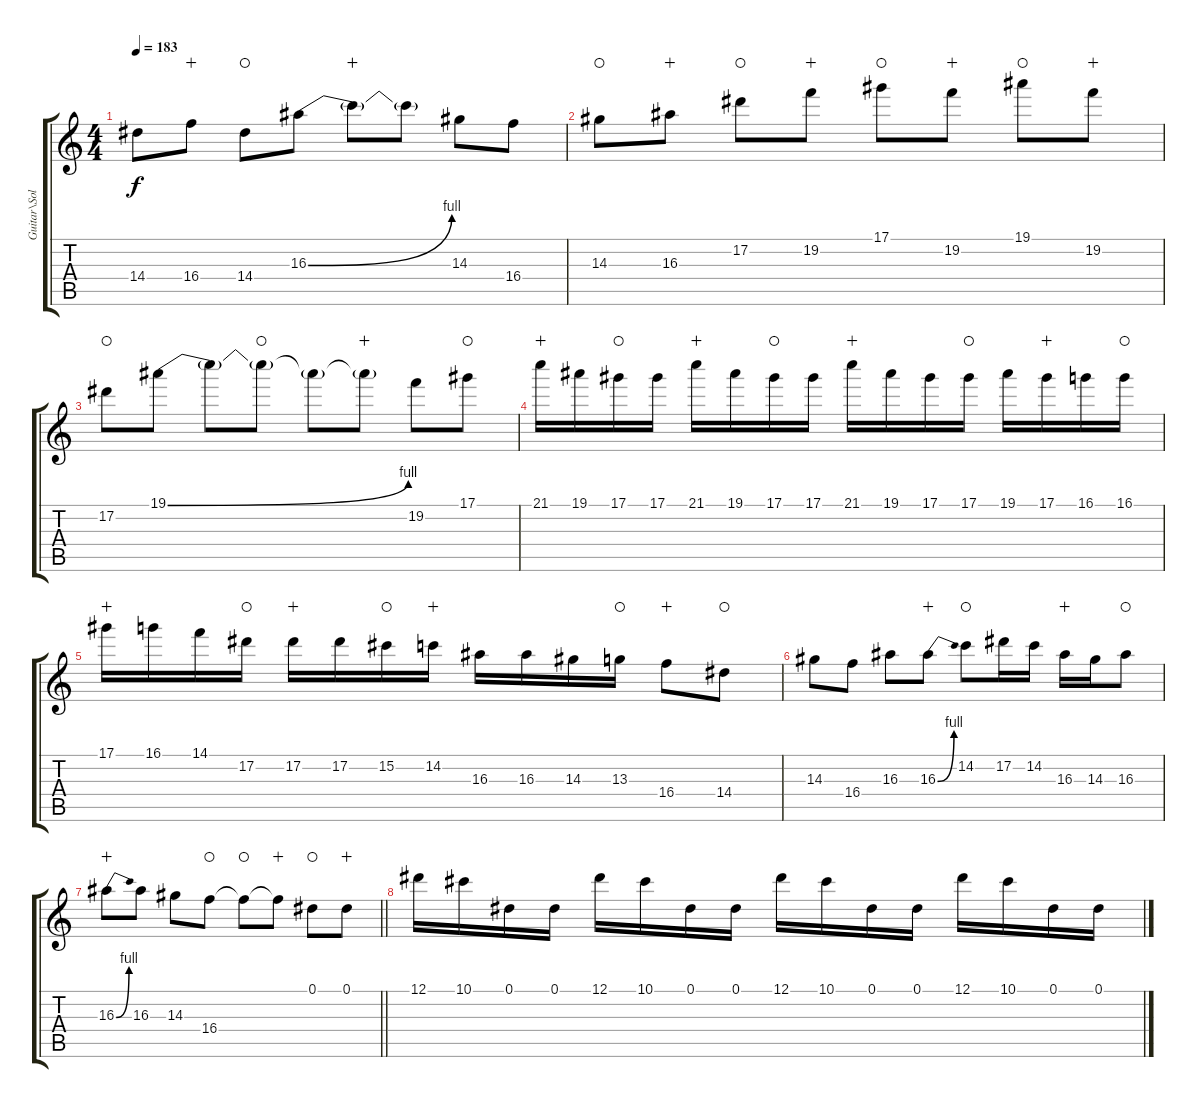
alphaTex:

\track ("Guitar\\Solo" "Guitar\\Sol") {instrument distortionguitar}
\staff {score tabs}
\tuning (Eb4 Bb3 Gb3 Db3 Ab2 Db2) {hide}
\ts (4 4)
\tempo 183
\clef g2
\ks c
14.4.8{dy f} 16.4.8{wahc} 14.4.8{waho} 16.3{be (bend 0 0 60 4)}.8 16.3{t}.8{wahc} 16.3{t}.8 14.3.8 16.4.8 |
14.3.8{waho} 16.3.8{wahc} 17.2.8{waho} 19.2.8{wahc} 17.1.8{waho} 19.2.8{wahc} 19.1.8{waho} 19.2.8{wahc} |
17.2.8{waho} 19.1{be (bend 0 0 60 4)}.8 19.1{t}.8 19.1{t}.8{waho} 19.1{t}.8 19.1{t}.8{wahc} 19.2.8 17.1.8{waho} |
21.1.16{wahc} 19.1.16 17.1.16{waho} 17.1.16 21.1.16{wahc} 19.1.16 17.1.16{waho} 17.1.16 21.1.16{wahc} 19.1.16 17.1.16 17.1.16{waho} 19.1.16 17.1.16{wahc} 16.1.16 16.1.16{waho} |
17.1.16{wahc} 16.1.16 14.1.16 17.2.16{waho} 17.2.16{wahc} 17.2.16 15.2.16{waho} 14.2.16{wahc} 16.3.16 16.3.16 14.3.16 13.3.16{waho} 16.4.8{wahc} 14.4.8{waho} |
14.3.8 16.4.8 16.3.8 16.3{be (bend 0 0 60 4)}.8{wahc} 14.2.8{waho} 17.2.16 14.2.16 16.3.16{wahc} 14.3.16 16.3.8{waho} |
\barLineRight lightlight
16.3{be (bend 0 0 60 4)}.8{wahc} 16.3.8 14.3.8 16.4.8{waho} 16.4{t}.8{waho} 16.4{t}.8{wahc} 0.1.8{waho} 0.1.8{wahc} |
12.1.16 10.1.16 0.1.16 0.1.16 12.1.16 10.1.16 0.1.16 0.1.16 12.1.16 10.1.16 0.1.16 0.1.16 12.1.16 10.1.16 0.1.16 0.1.16
